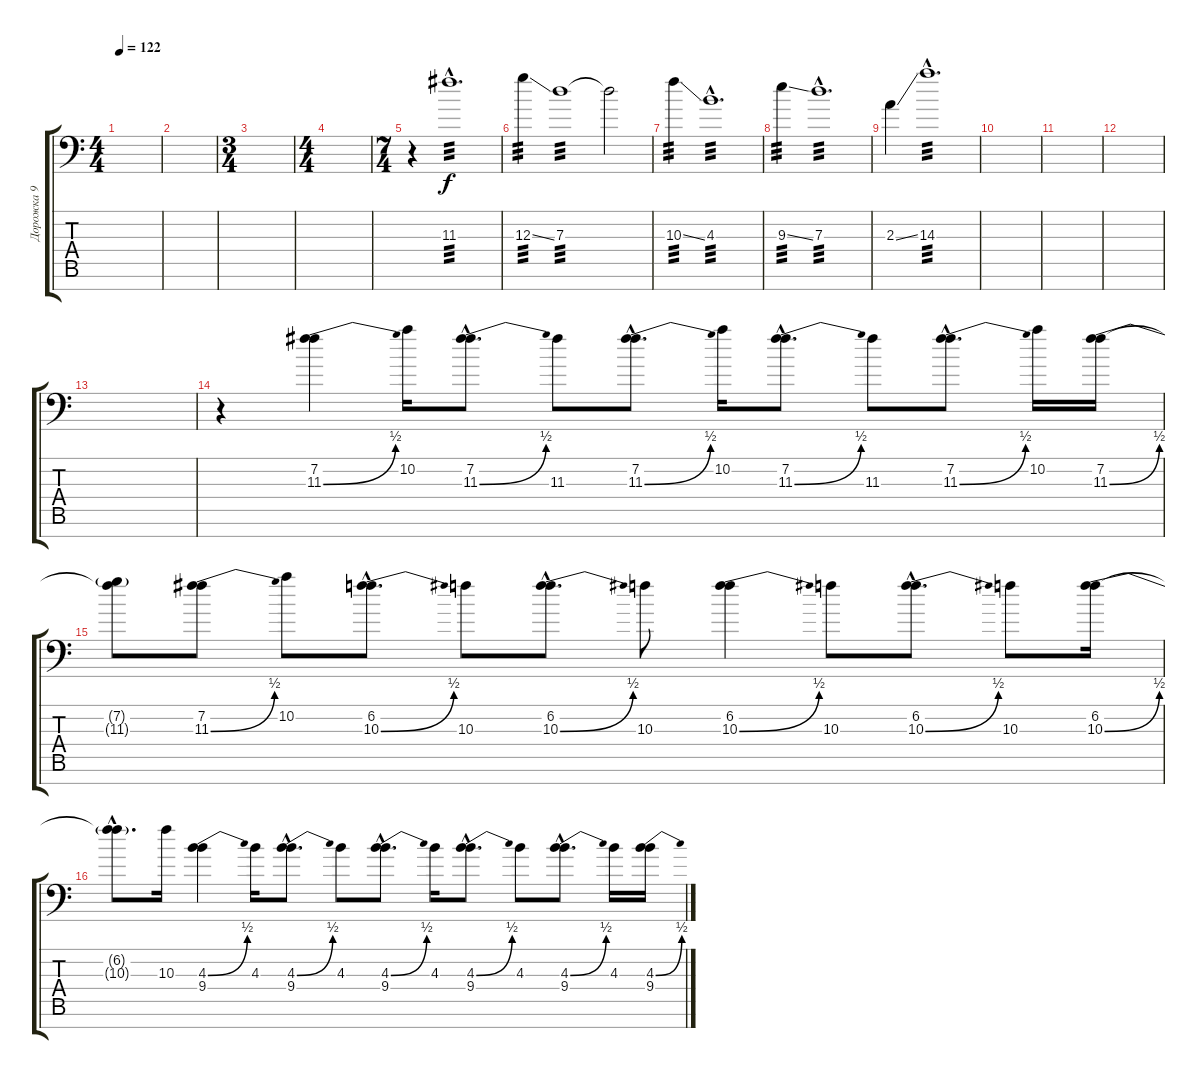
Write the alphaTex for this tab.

\track ("Дорожка 9" "Дорожка 9") {instrument distortionguitar}
\staff {score tabs}
\tuning (E4 B3 G3 D3 A2 E2 A1) {hide}
\ts (4 4)
\tempo 122
\clef f4
\ks c
|
|
\ts (3 4)
|
\ts (4 4)
|
\ts (7 4)
r.4 11.3{hac}.1{d tp 3 dy f} |
12.3{ss}.4{tp 3} 7.3.1{tp 3} 7.3{t}.2 |
10.3{ss}.4{tp 3} 4.3{hac}.1{d tp 3} |
9.3{ss}.4{tp 3} 7.3{hac}.1{d tp 3} |
2.3{ss}.4 14.3{hac}.1{d tp 3} |
|
|
|
|
r.4 (7.2 11.3{be (bend 0 0 60 2)}).4 10.2.16 (7.2{hac} 11.3{be (bend 0 0 60 2) hac}).8{d} 11.3.8 (7.2{hac} 11.3{be (bend 0 0 60 2) hac}).8{d} 10.2.16 (7.2{hac} 11.3{be (bend 0 0 60 2) hac}).8{d} 11.3.8 (7.2{hac} 11.3{be (bend 0 0 60 2) hac}).8{d} 10.2.16 (7.2 11.3{be (bend 0 0 60 2)}).16 |
(7.2{t} 11.3{t}).8 (7.2 11.3{be (bend 0 0 60 2)}).8 10.2.8 (6.2{hac} 10.3{be (bend 0 0 60 2) hac}).8{d} 10.3.8 (6.2{hac} 10.3{be (bend 0 0 60 2) hac}).8{d} 10.3.8 (6.2 10.3{be (bend 0 0 60 2)}).4 10.3.8 (6.2{hac} 10.3{be (bend 0 0 60 2) hac}).8{d} 10.3.8 (6.2 10.3{be (bend 0 0 60 2)}).16 |
(6.2{hac t} 10.3{hac t}).8{d} 10.3.16 (4.3{be (bend 0 0 60 2)} 9.4).4 4.3.16 (4.3{be (bend 0 0 60 2) hac} 9.4{hac}).8{d} 4.3.8 (4.3{be (bend 0 0 60 2) hac} 9.4{hac}).8{d} 4.3.16 (4.3{be (bend 0 0 60 2) hac} 9.4{hac}).8{d} 4.3.8 (4.3{be (bend 0 0 60 2) hac} 9.4{hac}).8{d} 4.3.16 (4.3{be (bend 0 0 60 2)} 9.4).16
